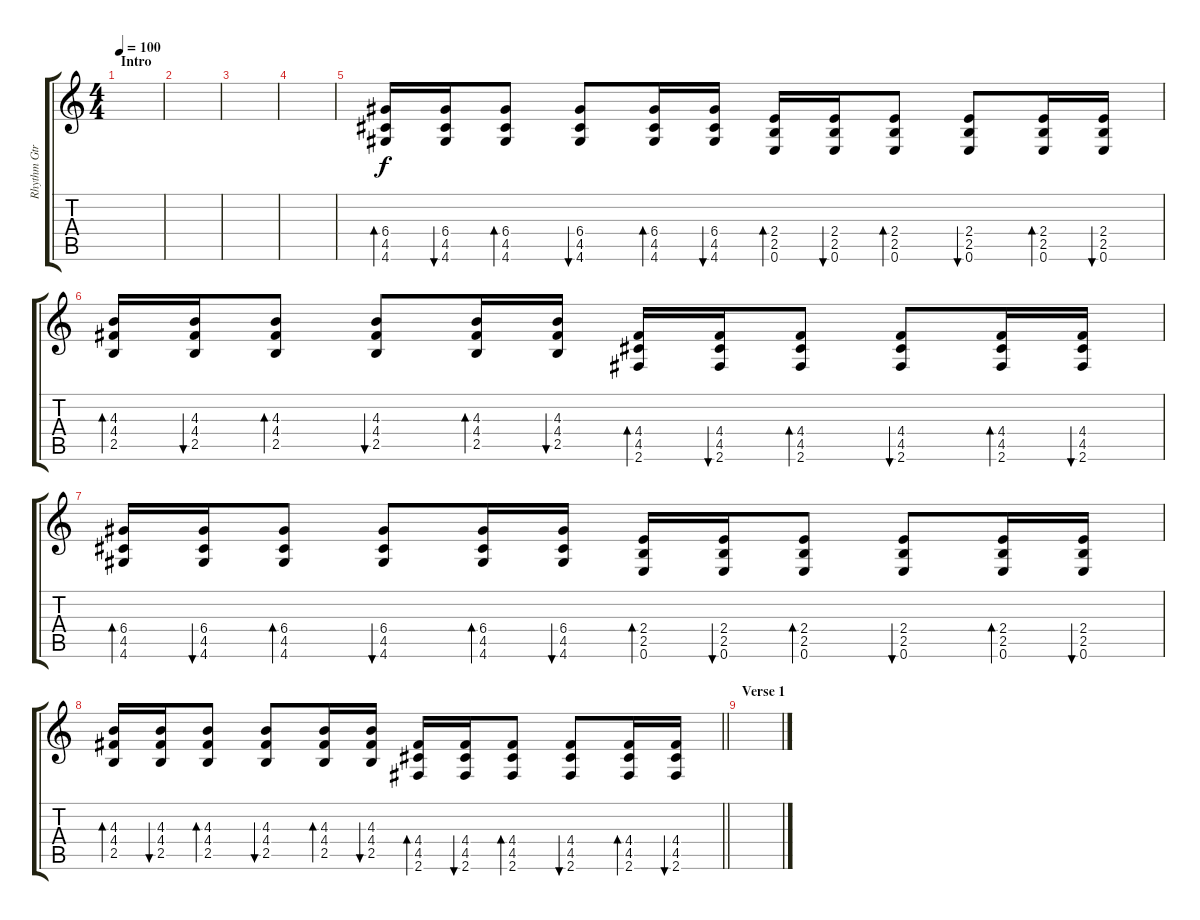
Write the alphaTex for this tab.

\track ("Rhythm Gtr." "Rhythm Gtr") {instrument overdrivenguitar}
\staff {score tabs}
\tuning (E4 B3 G3 D3 A2 E2) {hide}
\ts (4 4)
\section ("" "Intro")
\tempo 100
\clef g2
\ks c
|
|
|
|
(6.4 4.5 4.6).16{bd 60} (6.4 4.5 4.6).16{bu 60} (6.4 4.5 4.6).8{bd 60} (6.4 4.5 4.6).8{bu 60} (6.4 4.5 4.6).16{bd 60} (6.4 4.5 4.6).16{bu 60} (2.4 2.5 0.6).16{bd 60} (2.4 2.5 0.6).16{bu 60} (2.4 2.5 0.6).8{bd 60} (2.4 2.5 0.6).8{bu 60} (2.4 2.5 0.6).16{bd 60} (2.4 2.5 0.6).16{bu 60} |
(4.3 4.4 2.5).16{bd 60} (4.3 4.4 2.5).16{bu 60} (4.3 4.4 2.5).8{bd 60} (4.3 4.4 2.5).8{bu 60} (4.3 4.4 2.5).16{bd 60} (4.3 4.4 2.5).16{bu 60} (4.4 4.5 2.6).16{bd 60} (4.4 4.5 2.6).16{bu 60} (4.4 4.5 2.6).8{bd 60} (4.4 4.5 2.6).8{bu 60} (4.4 4.5 2.6).16{bd 60} (4.4 4.5 2.6).16{bu 60} |
(6.4 4.5 4.6).16{bd 60} (6.4 4.5 4.6).16{bu 60} (6.4 4.5 4.6).8{bd 60} (6.4 4.5 4.6).8{bu 60} (6.4 4.5 4.6).16{bd 60} (6.4 4.5 4.6).16{bu 60} (2.4 2.5 0.6).16{bd 60} (2.4 2.5 0.6).16{bu 60} (2.4 2.5 0.6).8{bd 60} (2.4 2.5 0.6).8{bu 60} (2.4 2.5 0.6).16{bd 60} (2.4 2.5 0.6).16{bu 60} |
\barLineRight lightlight
(4.3 4.4 2.5).16{bd 60} (4.3 4.4 2.5).16{bu 60} (4.3 4.4 2.5).8{bd 60} (4.3 4.4 2.5).8{bu 60} (4.3 4.4 2.5).16{bd 60} (4.3 4.4 2.5).16{bu 60} (4.4 4.5 2.6).16{bd 60} (4.4 4.5 2.6).16{bu 60} (4.4 4.5 2.6).8{bd 60} (4.4 4.5 2.6).8{bu 60} (4.4 4.5 2.6).16{bd 60} (4.4 4.5 2.6).16{bu 60} |
\section ("" "Verse 1")
